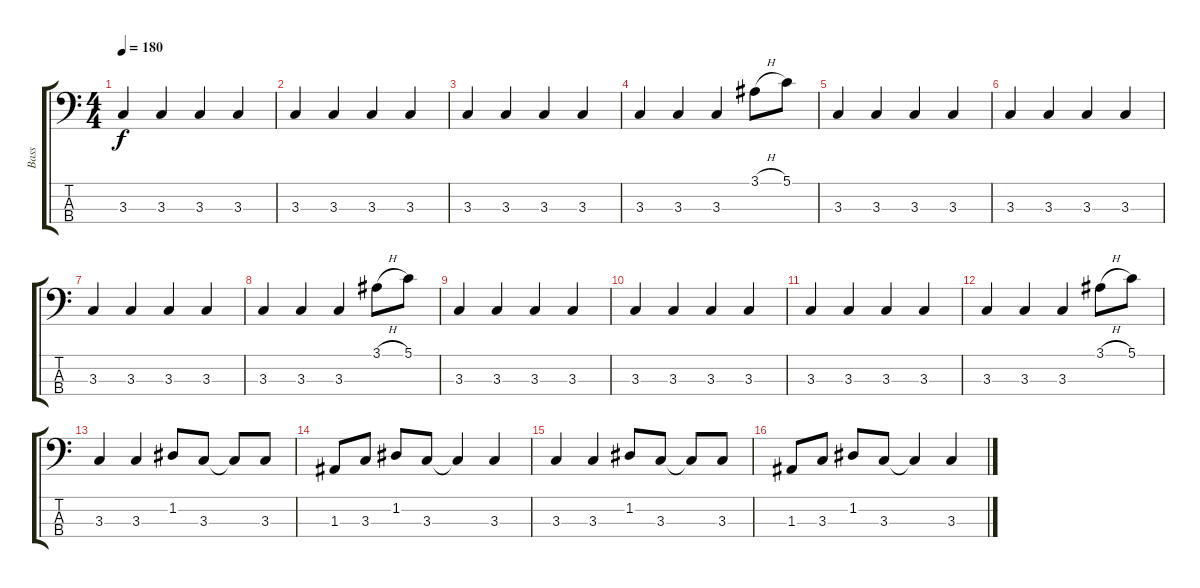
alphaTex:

\track ("Bass" "Bass") {instrument synthbass2}
\staff {score tabs}
\tuning (G2 D2 A1 E1) {hide}
\ts (4 4)
\tempo 180
\clef f4
\ks c
3.3.4{dy f} 3.3.4 3.3.4 3.3.4 |
3.3.4 3.3.4 3.3.4 3.3.4 |
3.3.4 3.3.4 3.3.4 3.3.4 |
3.3.4 3.3.4 3.3.4 3.1{h}.8 5.1.8 |
3.3.4 3.3.4 3.3.4 3.3.4 |
3.3.4 3.3.4 3.3.4 3.3.4 |
3.3.4 3.3.4 3.3.4 3.3.4 |
3.3.4 3.3.4 3.3.4 3.1{h}.8 5.1.8 |
3.3.4 3.3.4 3.3.4 3.3.4 |
3.3.4 3.3.4 3.3.4 3.3.4 |
3.3.4 3.3.4 3.3.4 3.3.4 |
3.3.4 3.3.4 3.3.4 3.1{h}.8 5.1.8 |
3.3.4 3.3.4 1.2.8 3.3.8 3.3{t}.8 3.3.8 |
1.3.8 3.3.8 1.2.8 3.3.8 3.3{t}.4 3.3.4 |
3.3.4 3.3.4 1.2.8 3.3.8 3.3{t}.8 3.3.8 |
1.3.8 3.3.8 1.2.8 3.3.8 3.3{t}.4 3.3.4
